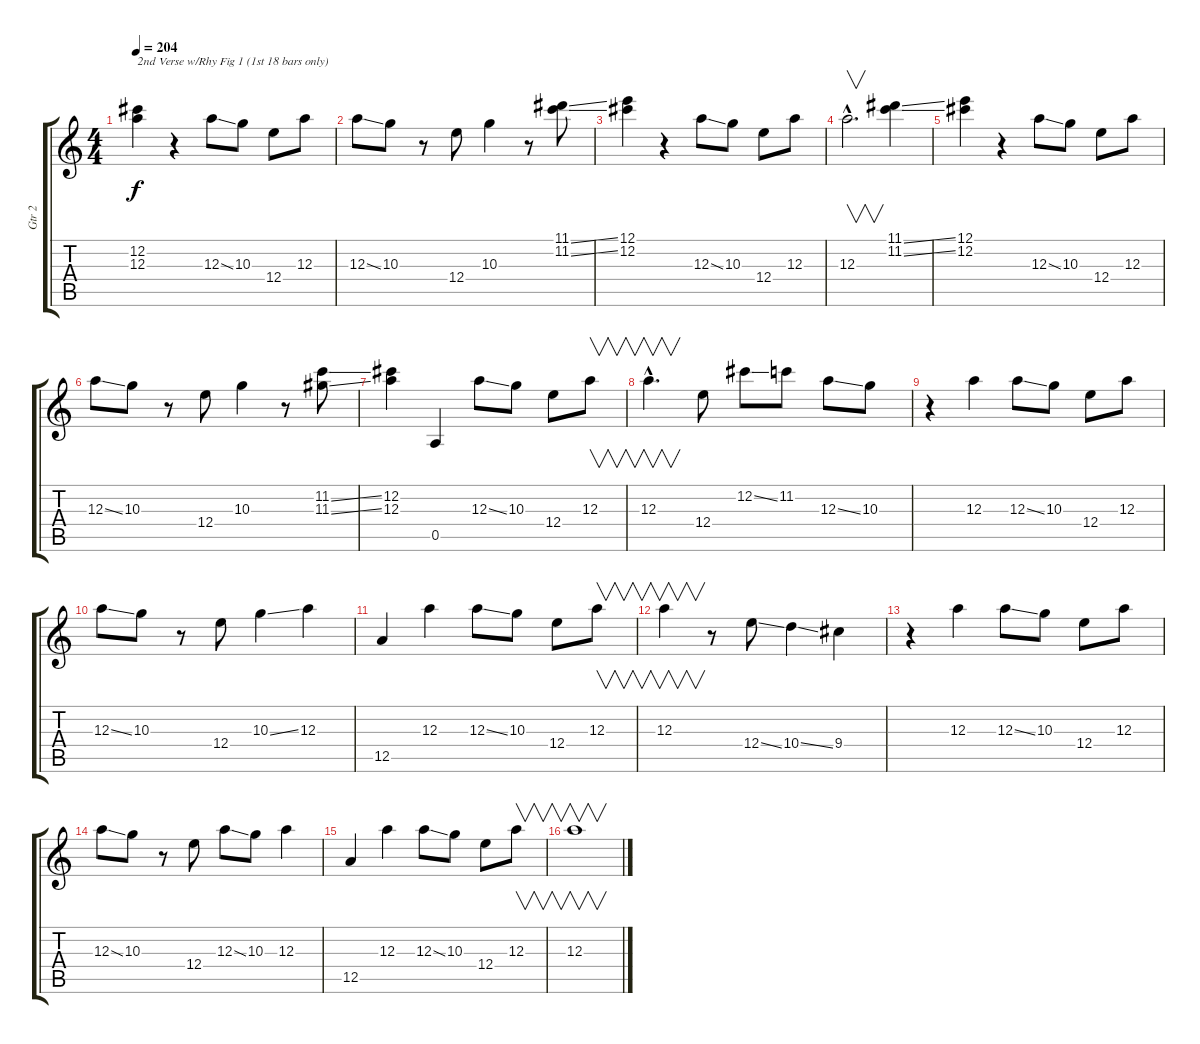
\track ("Gtr 2" "Gtr 2") {instrument electricguitarclean}
\staff {score tabs}
\tuning (E4 Db4 A3 E3 A2 E2) {hide}
\ts (4 4)
\tempo 204
\clef g2
\ks c
(12.2 12.3).4{txt "2nd Verse w/Rhy Fig 1 (1st 18 bars only)" dy f} r.4 12.3{ss}.8 10.3.8 12.4.8 12.3.8 |
12.3{ss}.8 10.3.8 r.8 12.4.8 10.3.4 r.8 (11.1{ss} 11.2{ss}).8 |
(12.1 12.2).4 r.4 12.3{ss}.8 10.3.8 12.4.8 12.3.8 |
12.3{hac}.2{v d} (11.1{ss} 11.2{ss}).4 |
(12.1 12.2).4 r.4 12.3{ss}.8 10.3.8 12.4.8 12.3.8 |
12.3{ss}.8 10.3.8 r.8 12.4.8 10.3.4 r.8 (11.2{ss} 11.3{ss}).8 |
(12.2 12.3).4 0.5.4 12.3{ss}.8 10.3.8 12.4.8 12.3.8{v} |
12.3{hac}.4{v d} 12.4.8 12.2{ss}.8 11.2.8 12.3{ss}.8 10.3.8 |
r.4 12.3.4 12.3{ss}.8 10.3.8 12.4.8 12.3.8 |
12.3{ss}.8 10.3.8 r.8 12.4.8 10.3{ss}.4 12.3.4 |
12.5.4 12.3.4 12.3{ss}.8 10.3.8 12.4.8 12.3.8{v} |
12.3.4{v} r.8 12.4{ss}.8 10.4{ss}.4 9.4.4 |
r.4 12.3.4 12.3{ss}.8 10.3.8 12.4.8 12.3.8 |
12.3{ss}.8 10.3.8 r.8 12.4.8 12.3{ss}.8 10.3.8 12.3.4 |
12.5.4 12.3.4 12.3{ss}.8 10.3.8 12.4.8 12.3.8{v} |
12.3.1{v}
